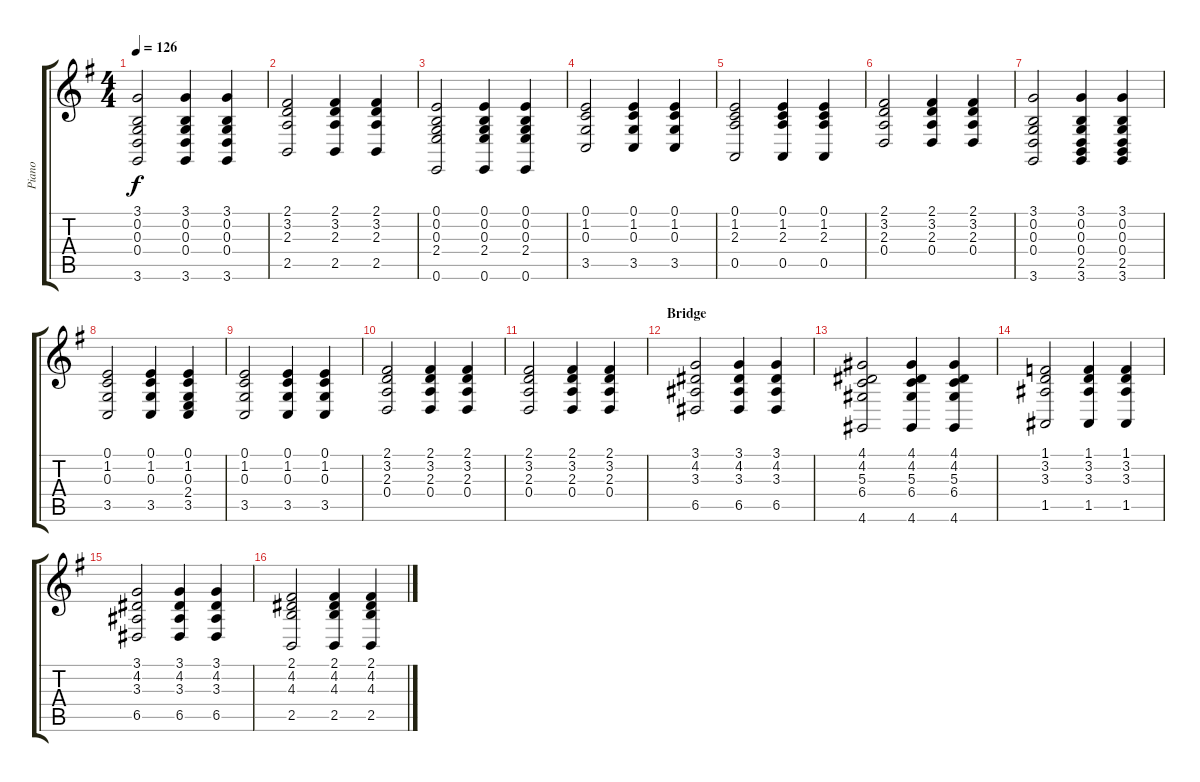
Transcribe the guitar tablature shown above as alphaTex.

\track ("Piano" "Piano") {instrument brightacousticpiano}
\staff {score tabs}
\tuning (E4 B3 G3 D3 A2 E2) {hide}
\ts (4 4)
\tempo 126
\clef g2
\ks g
(3.1 0.2 0.3 0.4 3.6).2{dy f} (3.1 0.2 0.3 0.4 3.6).4 (3.1 0.2 0.3 0.4 3.6).4 |
(2.1 3.2 2.3 2.5).2 (2.1 3.2 2.3 2.5).4 (2.1 3.2 2.3 2.5).4 |
(0.1 0.2 0.3 2.4 0.6).2 (0.1 0.2 0.3 2.4 0.6).4 (0.1 0.2 0.3 2.4 0.6).4 |
(0.1 1.2 0.3 3.5).2 (0.1 1.2 0.3 3.5).4 (0.1 1.2 0.3 3.5).4 |
(0.1 1.2 2.3 0.5).2 (0.1 1.2 2.3 0.5).4 (0.1 1.2 2.3 0.5).4 |
(2.1 3.2 2.3 0.4).2 (2.1 3.2 2.3 0.4).4 (2.1 3.2 2.3 0.4).4 |
(3.1 0.2 0.3 0.4 3.6).2 (3.1 0.2 0.3 0.4 2.5 3.6).4 (3.1 0.2 0.3 0.4 2.5 3.6).4 |
(0.1 1.2 0.3 3.5).2 (0.1 1.2 0.3 3.5).4 (0.1 1.2 0.3 2.4 3.5).4 |
(0.1 1.2 0.3 3.5).2 (0.1 1.2 0.3 3.5).4 (0.1 1.2 0.3 3.5).4 |
(2.1 3.2 2.3 0.4).2 (2.1 3.2 2.3 0.4).4 (2.1 3.2 2.3 0.4).4 |
(2.1 3.2 2.3 0.4).2 (2.1 3.2 2.3 0.4).4 (2.1 3.2 2.3 0.4).4 |
\section ("" "Bridge")
(3.1 4.2 3.3 6.5).2 (3.1 4.2 3.3 6.5).4 (3.1 4.2 3.3 6.5).4 |
(4.1 4.2 5.3 6.4 4.6).2 (4.1 4.2 5.3 6.4 4.6).4 (4.1 4.2 5.3 6.4 4.6).4 |
(1.1 3.2 3.3 1.5).2 (1.1 3.2 3.3 1.5).4 (1.1 3.2 3.3 1.5).4 |
(3.1 4.2 3.3 6.5).2 (3.1 4.2 3.3 6.5).4 (3.1 4.2 3.3 6.5).4 |
(2.1 4.2 4.3 2.5).2 (2.1 4.2 4.3 2.5).4 (2.1 4.2 4.3 2.5).4
